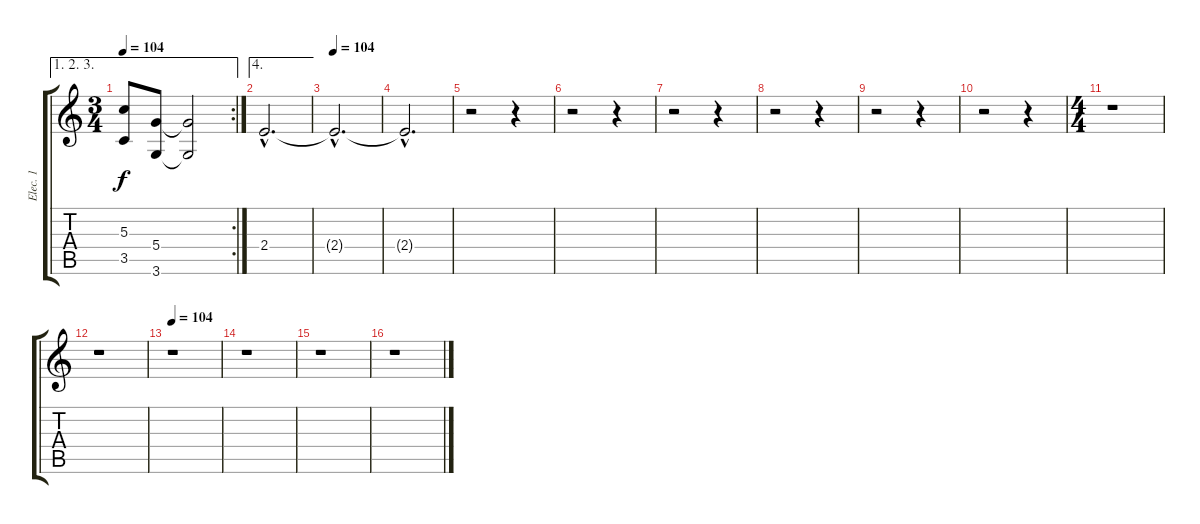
\track ("Elec. 1" "Elec. 1") {instrument electricguitarclean}
\staff {score tabs}
\tuning (E4 B3 G3 D3 A2 E2) {hide}
\ae (1 2 3)
\rc 2
\ts (3 4)
\tempo 104
\clef g2
\ks c
(5.3 3.5).8{dy f} (5.4 3.6).8 (5.4{t} 3.6{t}).2 |
\ae 4
2.4{hac}.2{d volume 9} |
\tempo 104
2.4{hac t}.2{d volume 4} |
2.4{hac t}.2{d} |
r.2 r.4 |
r.2 r.4 |
r.2 r.4 |
r.2 r.4 |
r.2 r.4 |
r.2 r.4 |
\ts (4 4)
r.1 |
r.1 |
\tempo 104
r.1 |
r.1 |
r.1 |
r.1
